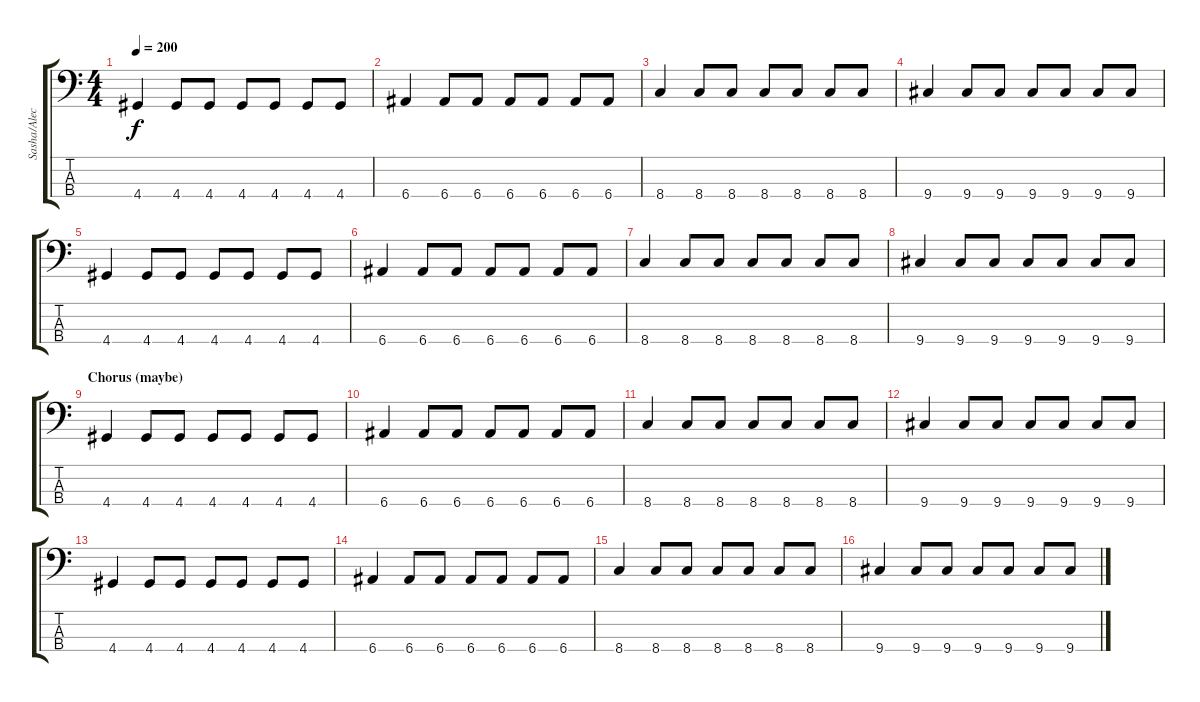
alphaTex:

\track ("Sasha/Alec" "Sasha/Alec") {instrument electricbasspick}
\staff {score tabs}
\tuning (G2 D2 A1 E1) {hide}
\ts (4 4)
\tempo 200
\clef f4
\ks c
4.4.4{dy f} 4.4.8 4.4.8 4.4.8 4.4.8 4.4.8 4.4.8 |
6.4.4 6.4.8 6.4.8 6.4.8 6.4.8 6.4.8 6.4.8 |
8.4.4 8.4.8 8.4.8 8.4.8 8.4.8 8.4.8 8.4.8 |
9.4.4 9.4.8 9.4.8 9.4.8 9.4.8 9.4.8 9.4.8 |
4.4.4 4.4.8 4.4.8 4.4.8 4.4.8 4.4.8 4.4.8 |
6.4.4 6.4.8 6.4.8 6.4.8 6.4.8 6.4.8 6.4.8 |
8.4.4 8.4.8 8.4.8 8.4.8 8.4.8 8.4.8 8.4.8 |
9.4.4 9.4.8 9.4.8 9.4.8 9.4.8 9.4.8 9.4.8 |
\section ("" "Chorus (maybe)")
4.4.4 4.4.8 4.4.8 4.4.8 4.4.8 4.4.8 4.4.8 |
6.4.4 6.4.8 6.4.8 6.4.8 6.4.8 6.4.8 6.4.8 |
8.4.4 8.4.8 8.4.8 8.4.8 8.4.8 8.4.8 8.4.8 |
9.4.4 9.4.8 9.4.8 9.4.8 9.4.8 9.4.8 9.4.8 |
4.4.4 4.4.8 4.4.8 4.4.8 4.4.8 4.4.8 4.4.8 |
6.4.4 6.4.8 6.4.8 6.4.8 6.4.8 6.4.8 6.4.8 |
8.4.4 8.4.8 8.4.8 8.4.8 8.4.8 8.4.8 8.4.8 |
9.4.4 9.4.8 9.4.8 9.4.8 9.4.8 9.4.8 9.4.8
